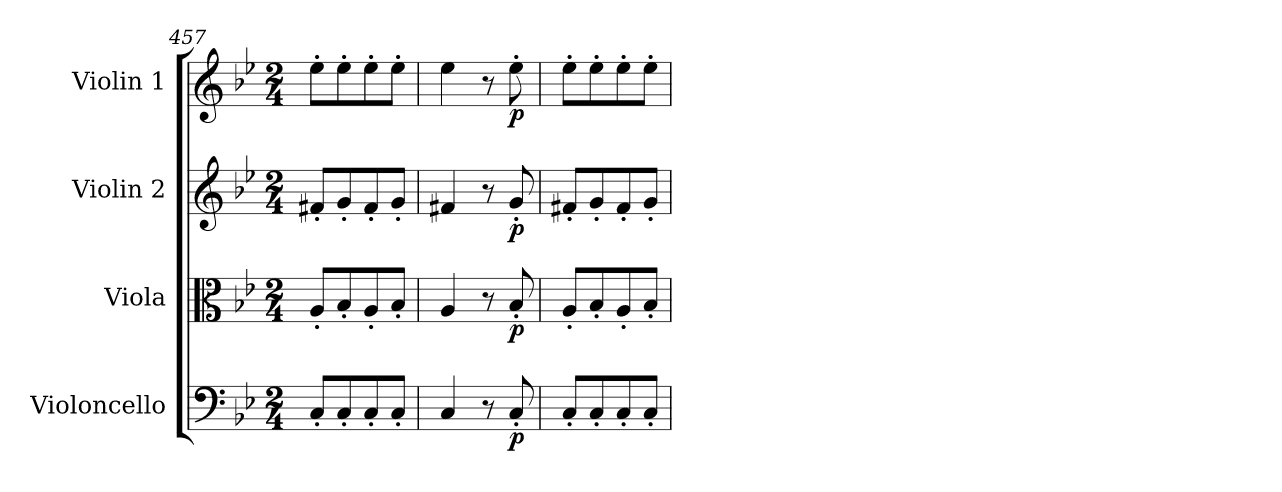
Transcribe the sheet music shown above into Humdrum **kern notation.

**kern	**dynam	**kern	**dynam	**kern	**dynam	**kern	**dynam
*part4	*part4	*part3	*part3	*part2	*part2	*part1	*part1
*staff4	*staff4	*staff3	*staff3	*staff2	*staff2	*staff1	*staff1
*I"Violoncello	*	*I"Viola	*	*I"Violin 2	*	*I"Violin 1	*
*I'Vc	*	*I'Vla	*	*I'Vln	*	*I'Vln	*
*clefF4	*	*clefC3	*	*clefG2	*	*clefG2	*
*k[b-e-]	*	*k[b-e-]	*	*k[b-e-]	*	*k[b-e-]	*
*M2/4	*	*M2/4	*	*M2/4	*	*M2/4	*
=457	=457	=457	=457	=457	=457	=457	=457
8C'/L	.	8A'/L	.	8f#X'/L	.	8ee-'\L	.
8C'/	.	8B-'/	.	8g'/	.	8ee-'\	.
8C'/	.	8A'/	.	8f#'/	.	8ee-'\	.
8C'/J	.	8B-'/J	.	8g'/J	.	8ee-'\J	.
!!LO:LB:g=z
=458	=458	=458	=458	=458	=458	=458	=458
4C/	.	4A/	.	4f#X/	.	4ee-\	.
8r	.	8r	.	8r	.	8r	.
!	!LO:DY:b	!	!LO:DY:b	!	!LO:DY:b	!	!LO:DY:b
8C'/	p	8B-'/	p	8g'/	p	8ee-'\	p
=459	=459	=459	=459	=459	=459	=459	=459
8C'/L	.	8A'/L	.	8f#X'/L	.	8ee-'\L	.
8C'/	.	8B-'/	.	8g'/	.	8ee-'\	.
8C'/	.	8A'/	.	8f#'/	.	8ee-'\	.
8C'/J	.	8B-'/J	.	8g'/J	.	8ee-'\J	.
=	=	=	=	=	=	=	=
*-	*-	*-	*-	*-	*-	*-	*-
